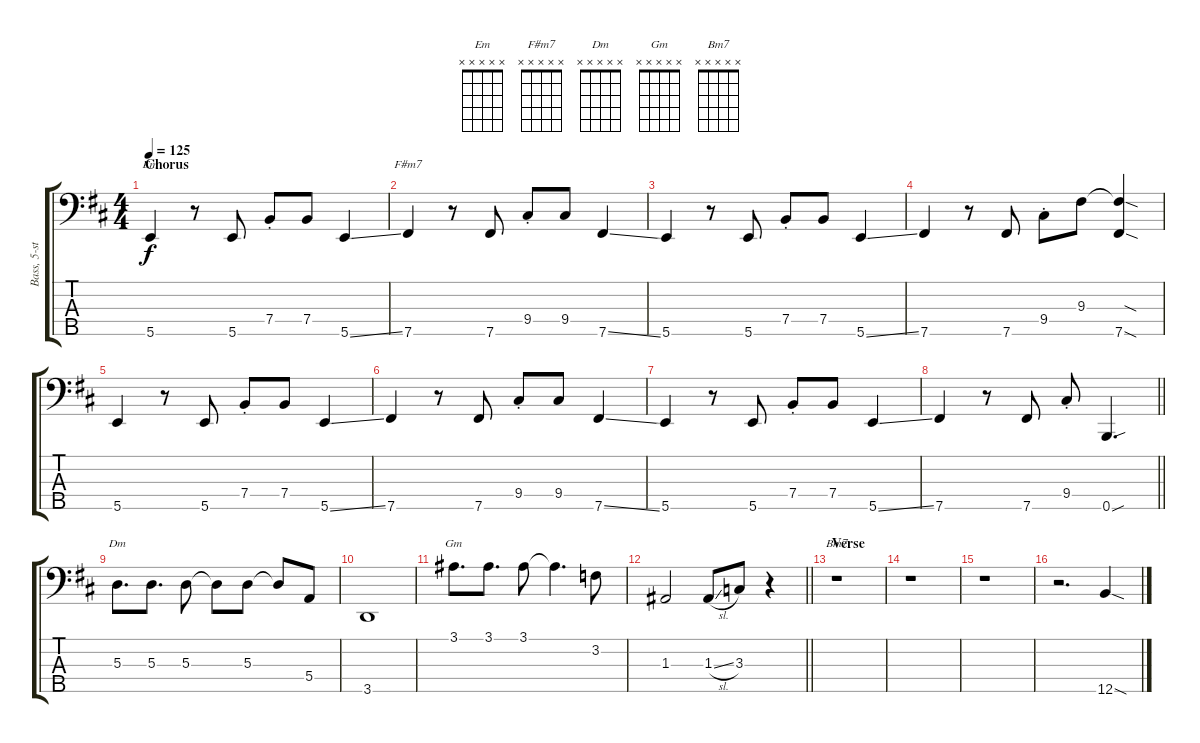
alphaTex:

\track ("Bass, 5-stringed" "Bass, 5-st") {instrument electricbassfinger}
\staff {score tabs}
\tuning (G2 D2 A1 E1 B0) {hide}
\chord ("Em" x x x x x)
\chord ("F#m7" x x x x x)
\chord ("Dm" x x x x x)
\chord ("Gm" x x x x x)
\chord ("Bm7" x x x x x)
\ts (4 4)
\section ("" "Chorus")
\tempo 125
\clef f4
\ks bminor
5.5.4{ch "Em" dy f} r.8 5.5.8 7.4{st}.8 7.4.8 5.5{ss}.4 |
7.5.4{ch "F#m7"} r.8 7.5.8 9.4{st}.8 9.4.8 7.5{ss}.4 |
5.5.4 r.8 5.5.8 7.4{st}.8 7.4.8 5.5{ss}.4 |
7.5.4 r.8 7.5.8 9.4{st}.8 9.3.8 (9.3{sod t} 7.5{sod}).4 |
5.5.4 r.8 5.5.8 7.4{st}.8 7.4.8 5.5{ss}.4 |
7.5.4 r.8 7.5.8 9.4{st}.8 9.4.8 7.5{ss}.4 |
5.5.4 r.8 5.5.8 7.4{st}.8 7.4.8 5.5{ss}.4 |
\barLineRight lightlight
7.5.4 r.8 7.5.8 9.4{st}.8 0.5{sou}.4{d} |
\section ("" "")
5.3.8{d ch "Dm"} 5.3.8{d} 5.3.8 5.3{t}.8{beam merge} 5.3.8 5.3{t}.8 5.4.8 |
3.5.1 |
3.1.8{d ch "Gm"} 3.1.8{d} 3.1.8 3.1{t}.4{d} 3.2.8 |
\barLineRight lightlight
1.3.2 1.3{sl}.8 3.3.8 r.4 |
\section ("" "Verse")
r.1{ch "Bm7"} |
r.1 |
r.1 |
r.2{d} 12.5{sod}.4
